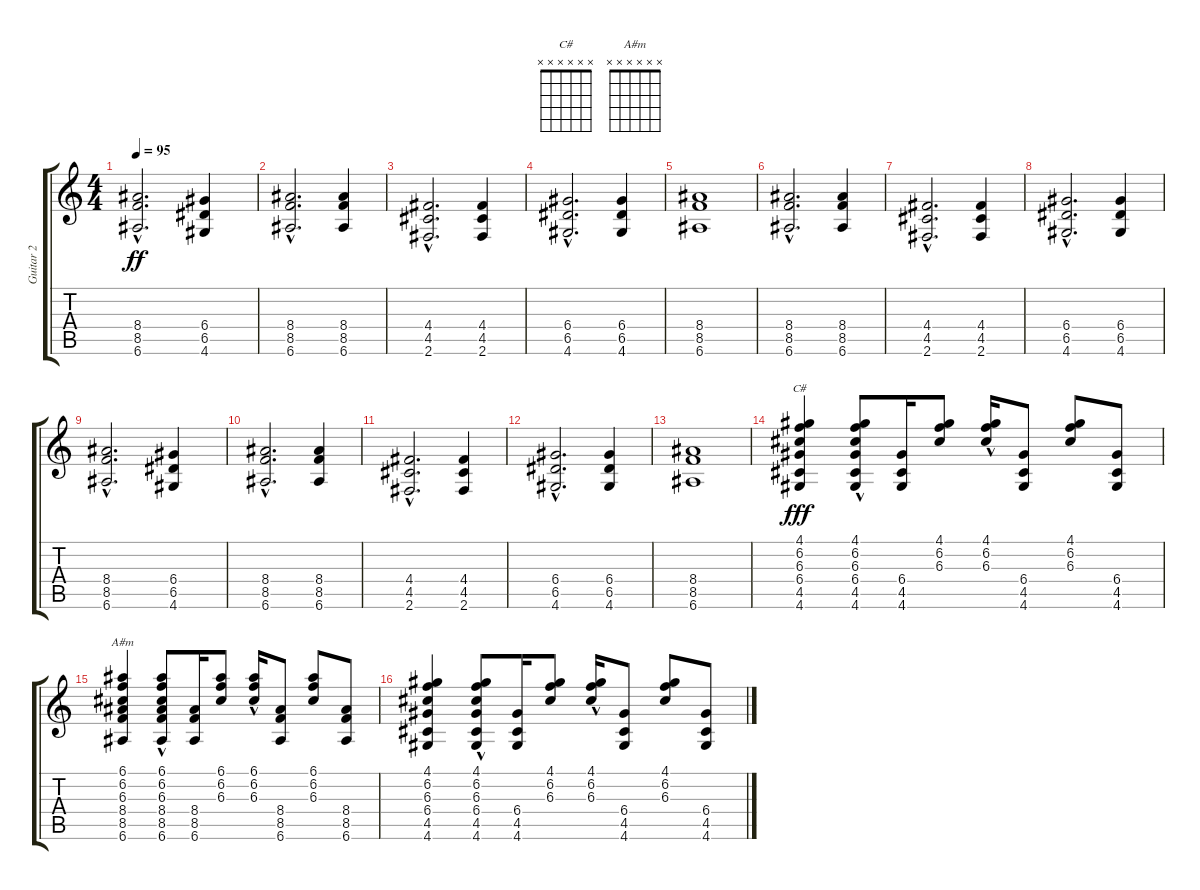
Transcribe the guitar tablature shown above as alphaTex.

\track ("Guitar 2" "Guitar 2") {instrument distortionguitar}
\staff {score tabs}
\tuning (E4 B3 G3 D3 A2 E2) {hide}
\chord ("C#" x x x x x x)
\chord ("A#m" x x x x x x)
\ts (4 4)
\tempo 95
\clef g2
\ks c
(8.4{hac} 8.5{hac} 6.6{hac}).2{d dy ff} (6.4 6.5 4.6).4 |
(8.4{hac} 8.5{hac} 6.6{hac}).2{d} (8.4 8.5 6.6).4 |
(4.4{hac} 4.5{hac} 2.6{hac}).2{d} (4.4 4.5 2.6).4 |
(6.4{hac} 6.5{hac} 4.6{hac}).2{d} (6.4 6.5 4.6).4 |
(8.4 8.5 6.6).1 |
(8.4{hac} 8.5{hac} 6.6{hac}).2{d} (8.4 8.5 6.6).4 |
(4.4{hac} 4.5{hac} 2.6{hac}).2{d} (4.4 4.5 2.6).4 |
(6.4{hac} 6.5{hac} 4.6{hac}).2{d} (6.4 6.5 4.6).4 |
(8.4{hac} 8.5{hac} 6.6{hac}).2{d} (6.4 6.5 4.6).4 |
(8.4{hac} 8.5{hac} 6.6{hac}).2{d} (8.4 8.5 6.6).4 |
(4.4{hac} 4.5{hac} 2.6{hac}).2{d} (4.4 4.5 2.6).4 |
(6.4{hac} 6.5{hac} 4.6{hac}).2{d} (6.4 6.5 4.6).4 |
(8.4 8.5 6.6).1 |
(4.1 6.2 6.3 6.4 4.5 4.6).4{ch "C#" dy fff volume 12} (4.1{hac} 6.2 6.3{hac} 6.4 4.5 4.6).8 (6.4 4.5 4.6).16 (4.1 6.2 6.3).8 (4.1{hac} 6.2{hac} 6.3{hac}).16 (6.4 4.5 4.6).8 (4.1 6.2 6.3).8 (6.4 4.5 4.6).8 |
(6.1 6.2 6.3 8.4 8.5 6.6).4{ch "A#m"} (6.1{hac} 6.2 6.3{hac} 8.4 8.5 6.6).8 (8.4 8.5 6.6).16 (6.1 6.2 6.3).8 (6.1{hac} 6.2{hac} 6.3).16 (8.4 8.5 6.6).8 (6.1 6.2 6.3).8 (8.4 8.5 6.6).8 |
(4.1 6.2 6.3 6.4 4.5 4.6).4 (4.1{hac} 6.2 6.3{hac} 6.4 4.5 4.6).8 (6.4 4.5 4.6).16 (4.1 6.2 6.3).8 (4.1{hac} 6.2{hac} 6.3{hac}).16 (6.4 4.5 4.6).8 (4.1 6.2 6.3).8 (6.4 4.5 4.6).8
